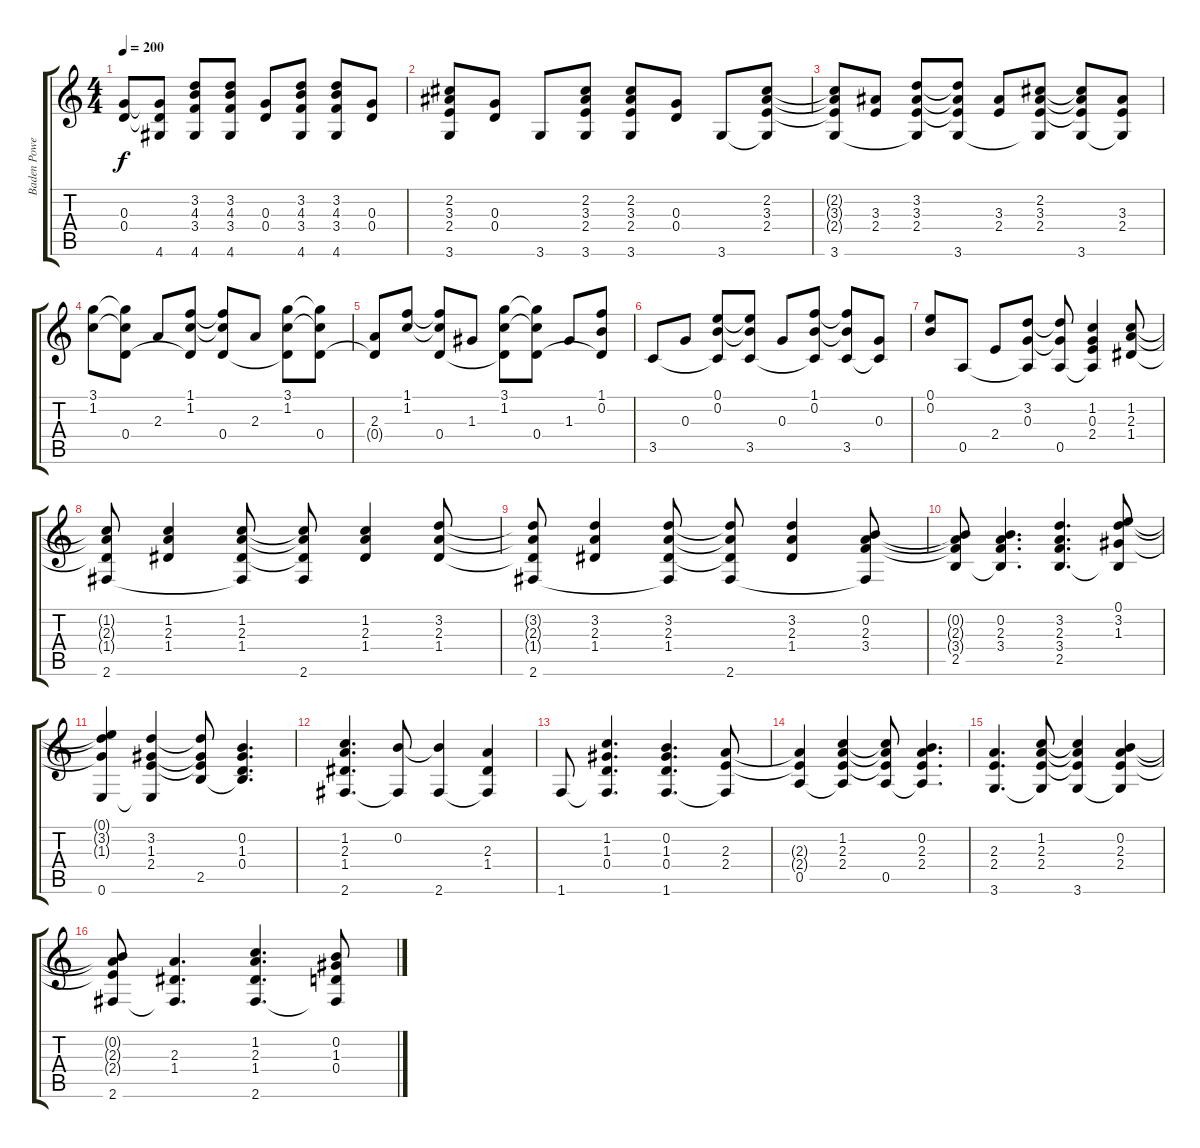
\track ("Baden Powell" "Baden Powe") {instrument acousticguitarsteel}
\staff {score tabs}
\tuning (E4 B3 G3 D3 A2 E2) {hide}
\ts (4 4)
\tempo 200
\clef g2
\ks c
(0.3 0.4).8{dy f} (0.3{t} 0.4{t} 4.6).8 (3.2 4.3 3.4 4.6).8 (3.2 4.3 3.4 4.6).8 (0.3 0.4).8 (3.2 4.3 3.4 4.6).8 (3.2 4.3 3.4 4.6).8 (0.3 0.4).8 |
(2.2 3.3 2.4 3.6).8 (0.3 0.4).8 3.6.8 (2.2 3.3 2.4 3.6).8 (2.2 3.3 2.4 3.6).8 (0.3 0.4).8 3.6.8 (2.2 3.3 2.4 3.6{t}).8 |
(2.2{t} 3.3{t} 2.4{t} 3.6).8 (3.3 2.4).8 (3.2 3.3 2.4 3.6{t}).8 (3.2{t} 3.3{t} 2.4{t} 3.6).8 (3.3 2.4).8 (2.2 3.3 2.4 3.6{t}).8 (2.2{t} 3.3{t} 2.4{t} 3.6).8 (3.3 2.4 3.6{t}).8 |
(3.1 1.2).8 (3.1{t} 1.2{t} 0.4).8 2.3.8 (1.1 1.2 0.4{t}).8 (1.1{t} 1.2{t} 0.4).8 2.3.8 (3.1 1.2 0.4{t}).8 (3.1{t} 1.2{t} 0.4).8 |
(2.3 0.4{t}).8 (1.1 1.2).8 (1.1{t} 1.2{t} 0.4).8 1.3.8 (3.1 1.2 0.4{t}).8 (3.1{t} 1.2{t} 0.4).8 1.3.8 (1.1 0.2 0.4{t}).8 |
3.5.8 0.3.8 (0.1 0.2 3.5{t}).8 (0.1{t} 0.2{t} 3.5).8 0.3.8 (1.1 0.2 3.5{t}).8 (1.1{t} 0.2{t} 3.5).8 (0.3 3.5{t}).8 |
(0.1 0.2).8 0.5.8 2.4.8 (3.2 0.3 0.5{t}).8 (3.2{t} 0.3{t} 0.5).8 (1.2 0.3 2.4 0.5{t}).4 (1.2 2.3 1.4).8 |
(1.2{t} 2.3{t} 1.4{t} 2.6).8 (1.2 2.3 1.4).4 (1.2 2.3 1.4 2.6{t}).8 (1.2{t} 2.3{t} 1.4{t} 2.6).8 (1.2 2.3 1.4).4 (3.2 2.3 1.4).8 |
(3.2{t} 2.3{t} 1.4{t} 2.6).8 (3.2 2.3 1.4).4 (3.2 2.3 1.4 2.6{t}).8 (3.2{t} 2.3{t} 1.4{t} 2.6).8 (3.2 2.3 1.4).4 (0.2 2.3 3.4 2.6{t}).8 |
(0.2{t} 2.3{t} 3.4{t} 2.5).8 (0.2 2.3 3.4 2.5{t}).4{d} (3.2 2.3 3.4 2.5).4{d} (0.1 3.2 1.3 2.5{t}).8 |
(0.1{t} 3.2{t} 1.3{t} 0.6).4 (3.2 1.3 2.4 0.6{t}).4 (3.2{t} 1.3{t} 2.4{t} 2.5).8 (0.2 1.3 0.4 2.5{t}).4{d} |
(1.2 2.3 1.4 2.6).4{d} (0.2 2.6{t}).8 (0.2{t} 2.6).4 (2.3 1.4 2.6{t}).4 |
1.6.8 (1.2 1.3 0.4 1.6{t}).4{d} (0.2 1.3 0.4 1.6).4{d} (2.3 2.4 1.6{t}).8 |
(2.3{t} 2.4{t} 0.5).4 (1.2 2.3 2.4 0.5{t}).4 (1.2{t} 2.3{t} 2.4{t} 0.5).8 (0.2 2.3 2.4 0.5{t}).4{d} |
(2.3 2.4 3.6).4{d} (1.2 2.3 2.4 3.6{t}).8 (1.2{t} 2.3{t} 2.4{t} 3.6).4 (0.2 2.3 2.4 3.6{t}).4 |
(0.2{t} 2.3{t} 2.4{t} 2.6).8 (2.3 1.4 2.6{t}).4{d} (1.2 2.3 1.4 2.6).4{d} (0.2 1.3 0.4 2.6{t}).8
